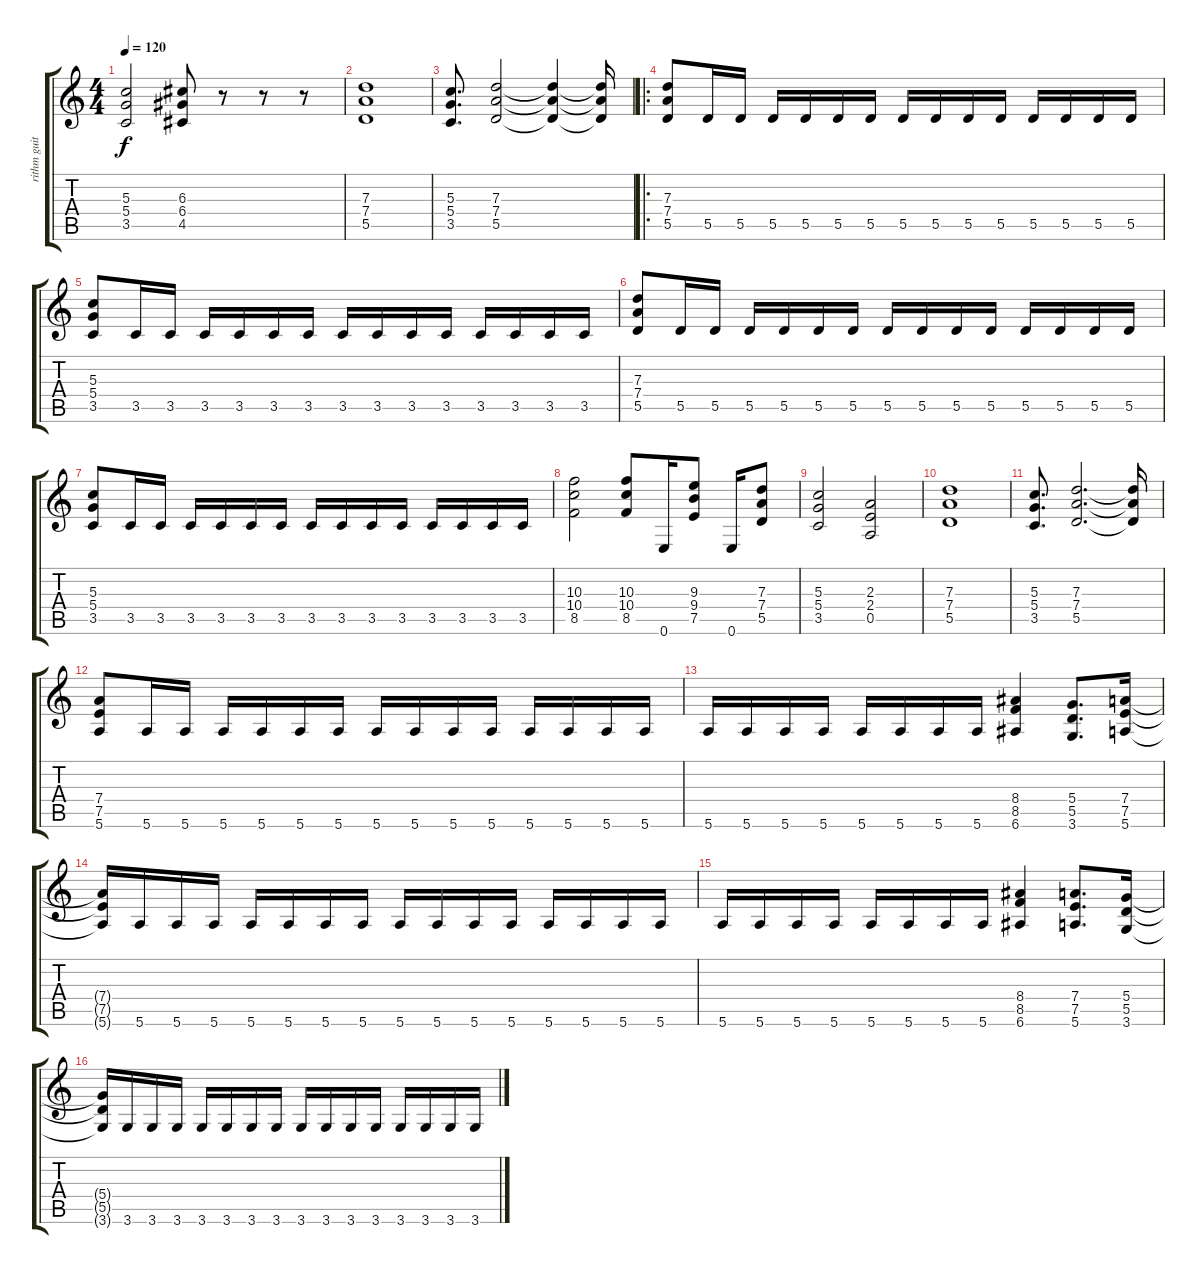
\track ("rithm guitar" "rithm guit") {instrument distortionguitar}
\staff {score tabs}
\tuning (E4 B3 G3 D3 A2 E2) {hide}
\ts (4 4)
\tempo 120
\clef g2
\ks c
(5.3 5.4 3.5).2{dy f} (6.3 6.4 4.5).8 r.8 r.8 r.8 |
(7.3 7.4 5.5).1 |
(5.3 5.4 3.5).8{d} (7.3 7.4 5.5).2 (7.3{t} 7.4{t} 5.5{t}).4 (7.3{t} 7.4{t} 5.5{t}).16 |
\ro
(7.3 7.4 5.5).8 5.5.16 5.5.16 5.5.16 5.5.16 5.5.16 5.5.16 5.5.16 5.5.16 5.5.16 5.5.16 5.5.16 5.5.16 5.5.16 5.5.16 |
(5.3 5.4 3.5).8 3.5.16 3.5.16 3.5.16 3.5.16 3.5.16 3.5.16 3.5.16 3.5.16 3.5.16 3.5.16 3.5.16 3.5.16 3.5.16 3.5.16 |
(7.3 7.4 5.5).8 5.5.16 5.5.16 5.5.16 5.5.16 5.5.16 5.5.16 5.5.16 5.5.16 5.5.16 5.5.16 5.5.16 5.5.16 5.5.16 5.5.16 |
(5.3 5.4 3.5).8 3.5.16 3.5.16 3.5.16 3.5.16 3.5.16 3.5.16 3.5.16 3.5.16 3.5.16 3.5.16 3.5.16 3.5.16 3.5.16 3.5.16 |
(10.3 10.4 8.5).2 (10.3 10.4 8.5).8 0.6.16 (9.3 9.4 7.5).8 0.6.16 (7.3 7.4 5.5).8 |
(5.3 5.4 3.5).2 (2.3 2.4 0.5).2 |
(7.3 7.4 5.5).1 |
(5.3 5.4 3.5).8{d} (7.3 7.4 5.5).2{d} (7.3{t} 7.4{t} 5.5{t}).16 |
(7.4 7.5 5.6).8 5.6.16 5.6.16 5.6.16 5.6.16 5.6.16 5.6.16 5.6.16 5.6.16 5.6.16 5.6.16 5.6.16 5.6.16 5.6.16 5.6.16 |
5.6.16 5.6.16 5.6.16 5.6.16 5.6.16 5.6.16 5.6.16 5.6.16 (8.4 8.5 6.6).4 (5.4 5.5 3.6).8{d} (7.4 7.5 5.6).16 |
(7.4{t} 7.5{t} 5.6{t}).16 5.6.16 5.6.16 5.6.16 5.6.16 5.6.16 5.6.16 5.6.16 5.6.16 5.6.16 5.6.16 5.6.16 5.6.16 5.6.16 5.6.16 5.6.16 |
5.6.16 5.6.16 5.6.16 5.6.16 5.6.16 5.6.16 5.6.16 5.6.16 (8.4 8.5 6.6).4 (7.4 7.5 5.6).8{d} (5.4 5.5 3.6).16 |
(5.4{t} 5.5{t} 3.6{t}).16 3.6.16 3.6.16 3.6.16 3.6.16 3.6.16 3.6.16 3.6.16 3.6.16 3.6.16 3.6.16 3.6.16 3.6.16 3.6.16 3.6.16 3.6.16
